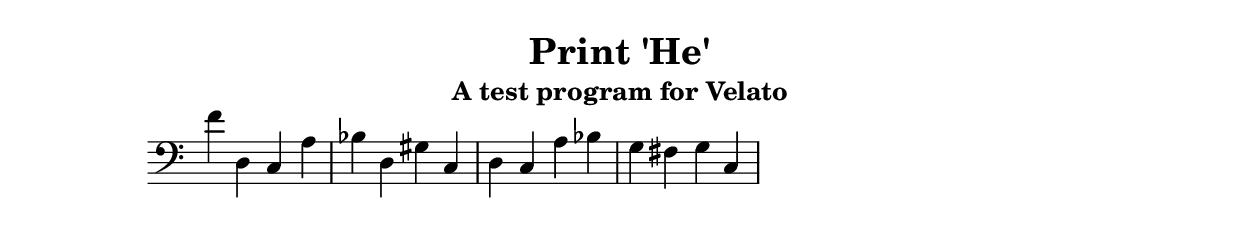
\version "2.16.0"  % necessary for upgrading to future LilyPond versions.

\header{
  title = "Print 'He'"
  subtitle = "A test program for Velato"
}

mus = { f'4 % sets root note
	d c % print
	a bes % value -> char
	d gis c % 'H': digits 7 and 2 (for Unicode value 72) ending with a perfect 5th
	    
	d c a bes g fis g c} % same sequence but for the 'e' (101)

\score { 
        \new Staff \with { \remove Time_signature_engraver } { \clef bass  \mus } 
        \layout { } 
        \midi { } 
} 

